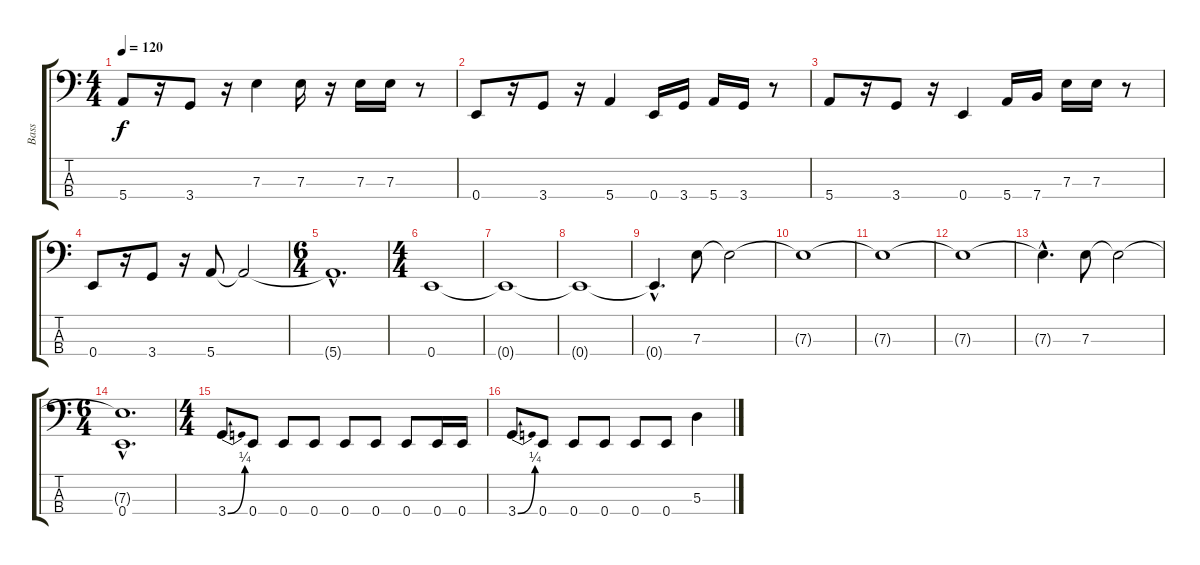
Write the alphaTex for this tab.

\track ("Bass" "Bass") {instrument electricbassfinger}
\staff {score tabs}
\tuning (G2 D2 A1 E1) {hide}
\ts (4 4)
\tempo 120
\clef f4
\ks c
5.4.8{dy f} r.16 3.4.8 r.16 7.3.4 7.3.16 r.16 7.3.16 7.3.16 r.8 |
0.4.8 r.16 3.4.8 r.16 5.4.4 0.4.16 3.4.16 5.4.16 3.4.16 r.8 |
5.4.8 r.16 3.4.8 r.16 0.4.4 5.4.16 7.4.16 7.3.16 7.3.16 r.8 |
0.4.8 r.16 3.4.8 r.16 5.4.8 5.4{t}.2 |
\ts (6 4)
5.4{hac t}.1{d} |
\ts (4 4)
0.4.1 |
0.4{t}.1 |
0.4{t}.1 |
0.4{hac t}.4{d} 7.3.8 7.3{t}.2 |
7.3{t}.1 |
7.3{t}.1 |
7.3{t}.1 |
7.3{hac t}.4{d} 7.3.8 7.3{t}.2 |
\ts (6 4)
(7.3{hac t} 0.4{hac}).1{d} |
\ts (4 4)
3.4{be (bend 0 0 60 1)}.8 0.4.8 0.4.8 0.4.8 0.4.8 0.4.8 0.4.8 0.4.16 0.4.16 |
3.4{be (bend 0 0 60 1)}.8 0.4.8 0.4.8 0.4.8 0.4.8 0.4.8 5.3.4
